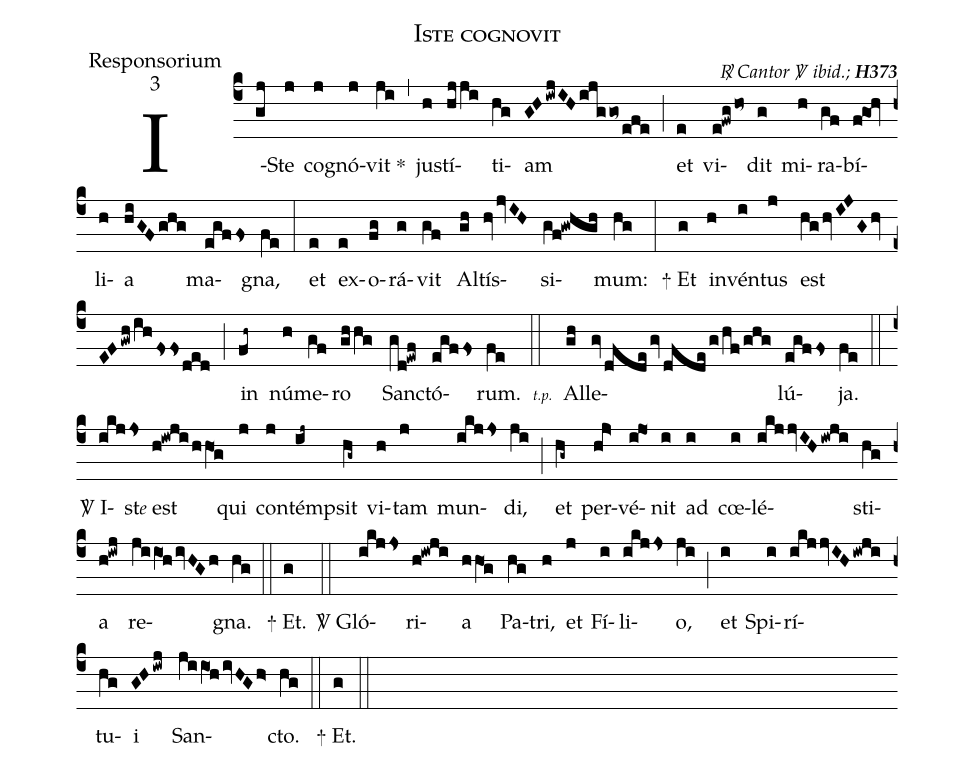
name:Iste cognovit;
office-part:Responsorium;
mode:3;
commentary:{\itshape\mdseries \Rbar\  Cantor \Vbar\   ibid.;\/}  {\bfseries H373};
%%
(c4) I(gj)Ste(j) co(j)gnó(j)vit <sp>*</sp>(ji) (,)
ju(h)stí(hjji)ti(hg)am(GHiwjIHijggo~efe) (;)
et(e) vi(e!fwgho~)dit(g) mi(h)ra(gf)bí(f!go1!hv)li(h)a(hiGFghg) ma(egfFs)gna,(fe) (:)
et(e) ex(e)o(fg)rá(g)vit(gf) Al(gh)tís(hvjvIH)si(gf!gwhgh)mum:(hg) (:)
<sp>+</sp> Et(g) in(h)vén(i)tus(j) est(hghvI1J1G2hvEFgwh/ihFssded) (;)
in(fh~) nú(h)me(gf)ro(ghhg) San(gd!ewf)ctó(egfFs)rum.(fe) (::)
<v>{\scriptsize\itshape t.p.\ }</v> Al(gh)le(gvdfdegvdfde/g/hf/ghg)lú(egfFs)ja.(fe) (::)
<sp>V/</sp> I(ikjJs)st<e>e</e> est(h!iwji/hhO1g) qui(j) con(j)tém(ij~)psit(hg~) vi(h)tam(j) mun(ikjJs)di,(ji) (;)
et(hg~) per(hj>)vé(i!jo1)nit(i) ad(i) cœ(i)lé(ikjjvIHiwji)sti(hg)a(h!iwj) re(jiiO1hivHGh)gna.(hg) (::)
<sp>+</sp> Et.(g) (::)
<sp>V/</sp> Gló(ikjjs)ri(h!iwji)a(hhO1!g) Pa(hg)tri,(h) et(j) Fí(i)li(ikjjs)o,(ji) (;)
et(i) Spi(i)rí(ikjjvIHiwji)tu(hg)i(GHiwj) San(jiiO1hivHGh>)cto.(hg) (::)
<sp>+</sp> Et.(g) (::)
